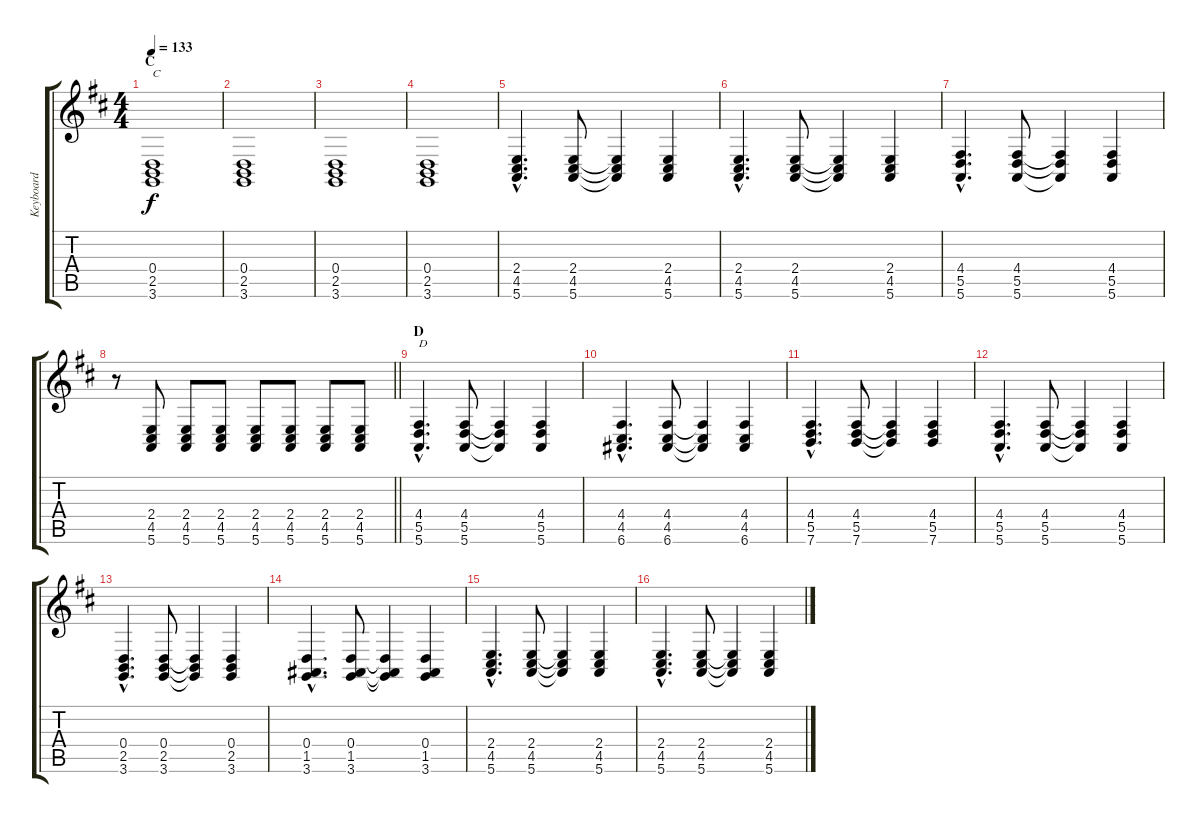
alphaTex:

\track ("Keyboard" "Keyboard") {instrument acousticgrandpiano}
\staff {score tabs}
\tuning (E4 B3 G3 D3 A2 E2) {hide}
\ts (4 4)
\section ("" "C")
\tempo 133
\clef g2
\ks d
(0.4 2.5 3.6).1{txt "C" dy f} |
(0.4 2.5 3.6).1 |
(0.4 2.5 3.6).1 |
(0.4 2.5 3.6).1 |
(2.4{hac} 4.5{hac} 5.6{hac}).4{d} (2.4 4.5 5.6).8 (2.4{t} 4.5{t} 5.6{t}).4 (2.4 4.5 5.6).4 |
(2.4{hac} 4.5{hac} 5.6{hac}).4{d} (2.4 4.5 5.6).8 (2.4{t} 4.5{t} 5.6{t}).4 (2.4 4.5 5.6).4 |
(4.4{hac} 5.5{hac} 5.6{hac}).4{d} (4.4 5.5 5.6).8 (4.4{t} 5.5{t} 5.6{t}).4 (4.4 5.5 5.6).4 |
\barLineRight lightlight
r.8 (2.4 4.5 5.6).8 (2.4 4.5 5.6).8 (2.4 4.5 5.6).8 (2.4 4.5 5.6).8 (2.4 4.5 5.6).8 (2.4 4.5 5.6).8 (2.4 4.5 5.6).8 |
\section ("" "D")
(4.4{hac} 5.5{hac} 5.6{hac}).4{d txt "D"} (4.4 5.5 5.6).8 (4.4{t} 5.5{t} 5.6{t}).4 (4.4 5.5 5.6).4 |
(4.4{hac} 4.5{hac} 6.6{hac}).4{d} (4.4 4.5 6.6).8 (4.4{t} 4.5{t} 6.6{t}).4 (4.4 4.5 6.6).4 |
(4.4{hac} 5.5{hac} 7.6{hac}).4{d} (4.4 5.5 7.6).8 (4.4{t} 5.5{t} 7.6{t}).4 (4.4 5.5 7.6).4 |
(4.4{hac} 5.5{hac} 5.6{hac}).4{d} (4.4 5.5 5.6).8 (4.4{t} 5.5{t} 5.6{t}).4 (4.4 5.5 5.6).4 |
(0.4{hac} 2.5{hac} 3.6{hac}).4{d} (0.4 2.5 3.6).8 (0.4{t} 2.5{t} 3.6{t}).4 (0.4 2.5 3.6).4 |
(0.4{hac} 1.5{hac} 3.6{hac}).4{d} (0.4 1.5 3.6).8 (0.4{t} 1.5{t} 3.6{t}).4 (0.4 1.5 3.6).4 |
(2.4{hac} 4.5{hac} 5.6{hac}).4{d} (2.4 4.5 5.6).8 (2.4{t} 4.5{t} 5.6{t}).4 (2.4 4.5 5.6).4 |
(2.4{hac} 4.5{hac} 5.6{hac}).4{d} (2.4 4.5 5.6).8 (2.4{t} 4.5{t} 5.6{t}).4 (2.4 4.5 5.6).4
